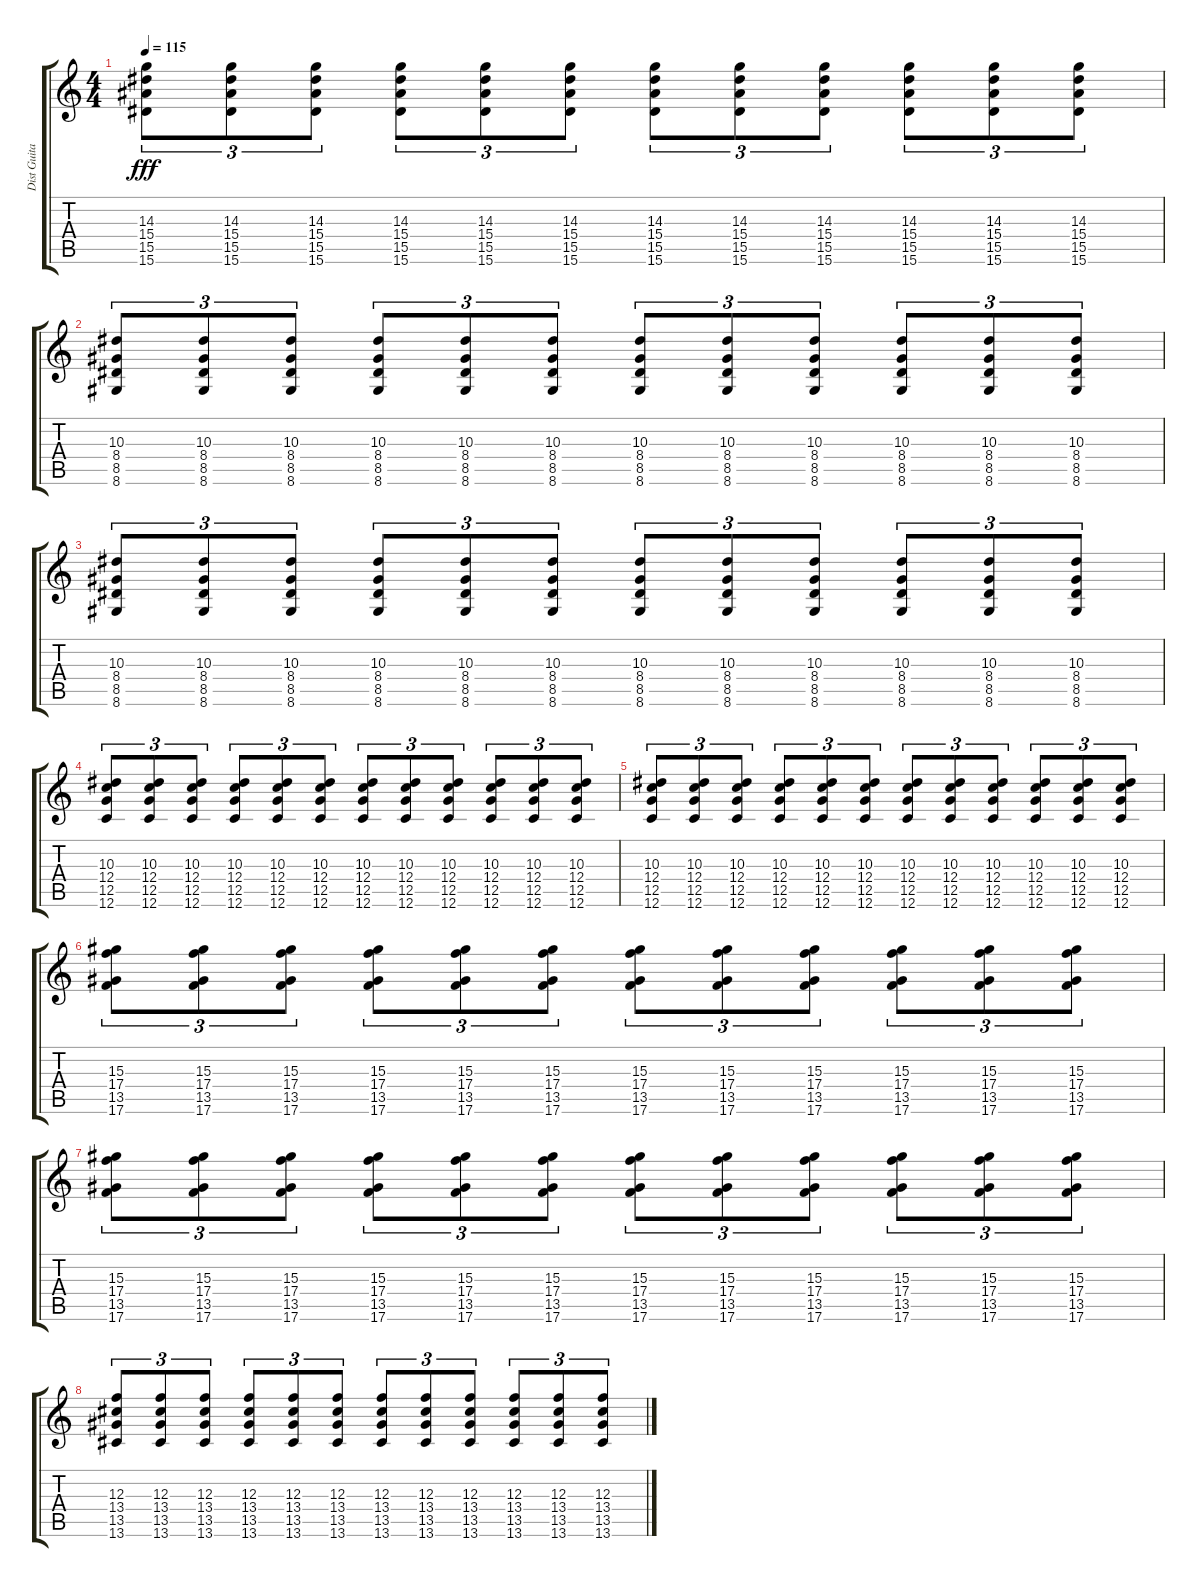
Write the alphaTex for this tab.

\track ("Dist Guitar 2" "Dist Guita") {instrument distortionguitar}
\staff {score tabs}
\tuning (D4 A3 F3 C3 G2 C2) {hide}
\ts (4 4)
\tempo 115
\clef g2
\ks c
(14.3 15.4 15.5 15.6).8{tu (3 2) dy fff} (14.3 15.4 15.5 15.6).8{tu (3 2)} (14.3 15.4 15.5 15.6).8{tu (3 2)} (14.3 15.4 15.5 15.6).8{tu (3 2)} (14.3 15.4 15.5 15.6).8{tu (3 2)} (14.3 15.4 15.5 15.6).8{tu (3 2)} (14.3 15.4 15.5 15.6).8{tu (3 2)} (14.3 15.4 15.5 15.6).8{tu (3 2)} (14.3 15.4 15.5 15.6).8{tu (3 2)} (14.3 15.4 15.5 15.6).8{tu (3 2)} (14.3 15.4 15.5 15.6).8{tu (3 2)} (14.3 15.4 15.5 15.6).8{tu (3 2)} |
(10.3 8.4 8.5 8.6).8{tu (3 2)} (10.3 8.4 8.5 8.6).8{tu (3 2)} (10.3 8.4 8.5 8.6).8{tu (3 2)} (10.3 8.4 8.5 8.6).8{tu (3 2)} (10.3 8.4 8.5 8.6).8{tu (3 2)} (10.3 8.4 8.5 8.6).8{tu (3 2)} (10.3 8.4 8.5 8.6).8{tu (3 2)} (10.3 8.4 8.5 8.6).8{tu (3 2)} (10.3 8.4 8.5 8.6).8{tu (3 2)} (10.3 8.4 8.5 8.6).8{tu (3 2)} (10.3 8.4 8.5 8.6).8{tu (3 2)} (10.3 8.4 8.5 8.6).8{tu (3 2)} |
(10.3 8.4 8.5 8.6).8{tu (3 2)} (10.3 8.4 8.5 8.6).8{tu (3 2)} (10.3 8.4 8.5 8.6).8{tu (3 2)} (10.3 8.4 8.5 8.6).8{tu (3 2)} (10.3 8.4 8.5 8.6).8{tu (3 2)} (10.3 8.4 8.5 8.6).8{tu (3 2)} (10.3 8.4 8.5 8.6).8{tu (3 2)} (10.3 8.4 8.5 8.6).8{tu (3 2)} (10.3 8.4 8.5 8.6).8{tu (3 2)} (10.3 8.4 8.5 8.6).8{tu (3 2)} (10.3 8.4 8.5 8.6).8{tu (3 2)} (10.3 8.4 8.5 8.6).8{tu (3 2)} |
(10.3 12.4 12.5 12.6).8{tu (3 2)} (10.3 12.4 12.5 12.6).8{tu (3 2)} (10.3 12.4 12.5 12.6).8{tu (3 2)} (10.3 12.4 12.5 12.6).8{tu (3 2)} (10.3 12.4 12.5 12.6).8{tu (3 2)} (10.3 12.4 12.5 12.6).8{tu (3 2)} (10.3 12.4 12.5 12.6).8{tu (3 2)} (10.3 12.4 12.5 12.6).8{tu (3 2)} (10.3 12.4 12.5 12.6).8{tu (3 2)} (10.3 12.4 12.5 12.6).8{tu (3 2)} (10.3 12.4 12.5 12.6).8{tu (3 2)} (10.3 12.4 12.5 12.6).8{tu (3 2)} |
(10.3 12.4 12.5 12.6).8{tu (3 2)} (10.3 12.4 12.5 12.6).8{tu (3 2)} (10.3 12.4 12.5 12.6).8{tu (3 2)} (10.3 12.4 12.5 12.6).8{tu (3 2)} (10.3 12.4 12.5 12.6).8{tu (3 2)} (10.3 12.4 12.5 12.6).8{tu (3 2)} (10.3 12.4 12.5 12.6).8{tu (3 2)} (10.3 12.4 12.5 12.6).8{tu (3 2)} (10.3 12.4 12.5 12.6).8{tu (3 2)} (10.3 12.4 12.5 12.6).8{tu (3 2)} (10.3 12.4 12.5 12.6).8{tu (3 2)} (10.3 12.4 12.5 12.6).8{tu (3 2)} |
(15.3 17.4 13.5 17.6).8{tu (3 2)} (15.3 17.4 13.5 17.6).8{tu (3 2)} (15.3 17.4 13.5 17.6).8{tu (3 2)} (15.3 17.4 13.5 17.6).8{tu (3 2)} (15.3 17.4 13.5 17.6).8{tu (3 2)} (15.3 17.4 13.5 17.6).8{tu (3 2)} (15.3 17.4 13.5 17.6).8{tu (3 2)} (15.3 17.4 13.5 17.6).8{tu (3 2)} (15.3 17.4 13.5 17.6).8{tu (3 2)} (15.3 17.4 13.5 17.6).8{tu (3 2)} (15.3 17.4 13.5 17.6).8{tu (3 2)} (15.3 17.4 13.5 17.6).8{tu (3 2)} |
(15.3 17.4 13.5 17.6).8{tu (3 2)} (15.3 17.4 13.5 17.6).8{tu (3 2)} (15.3 17.4 13.5 17.6).8{tu (3 2)} (15.3 17.4 13.5 17.6).8{tu (3 2)} (15.3 17.4 13.5 17.6).8{tu (3 2)} (15.3 17.4 13.5 17.6).8{tu (3 2)} (15.3 17.4 13.5 17.6).8{tu (3 2)} (15.3 17.4 13.5 17.6).8{tu (3 2)} (15.3 17.4 13.5 17.6).8{tu (3 2)} (15.3 17.4 13.5 17.6).8{tu (3 2)} (15.3 17.4 13.5 17.6).8{tu (3 2)} (15.3 17.4 13.5 17.6).8{tu (3 2)} |
(12.3 13.4 13.5 13.6).8{tu (3 2)} (12.3 13.4 13.5 13.6).8{tu (3 2)} (12.3 13.4 13.5 13.6).8{tu (3 2)} (12.3 13.4 13.5 13.6).8{tu (3 2)} (12.3 13.4 13.5 13.6).8{tu (3 2)} (12.3 13.4 13.5 13.6).8{tu (3 2)} (12.3 13.4 13.5 13.6).8{tu (3 2)} (12.3 13.4 13.5 13.6).8{tu (3 2)} (12.3 13.4 13.5 13.6).8{tu (3 2)} (12.3 13.4 13.5 13.6).8{tu (3 2)} (12.3 13.4 13.5 13.6).8{tu (3 2)} (12.3 13.4 13.5 13.6).8{tu (3 2)}
